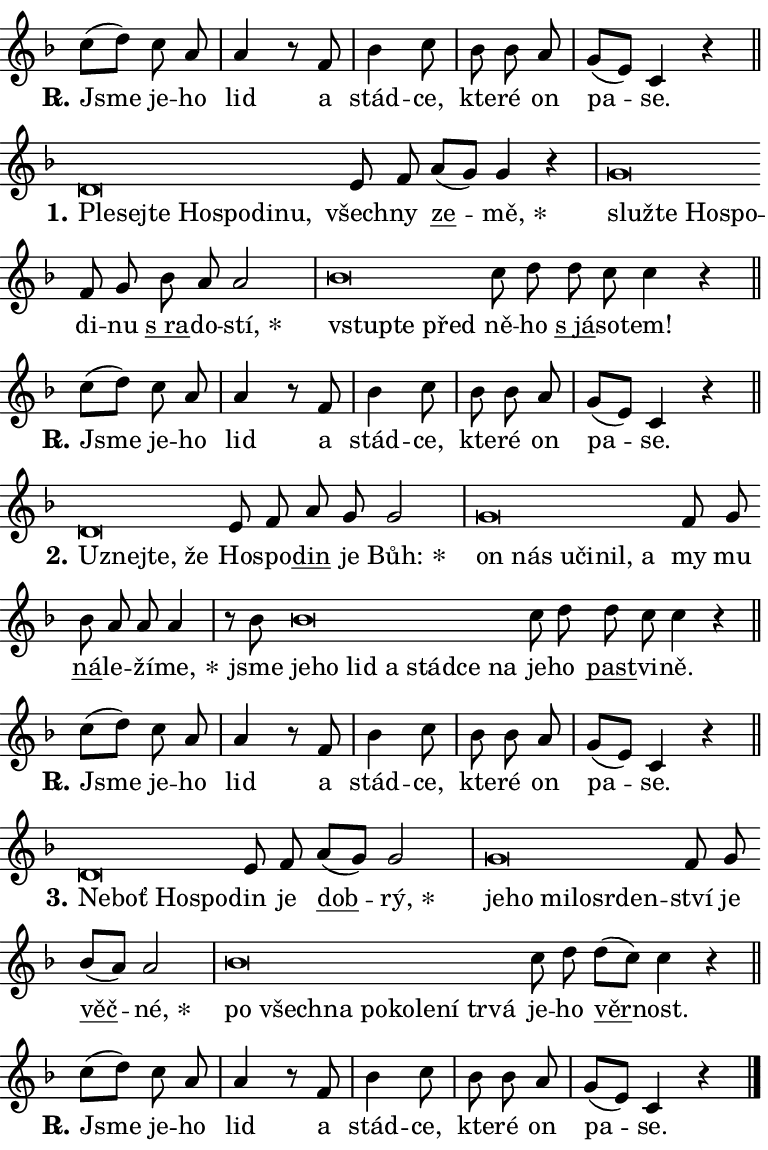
\version "2.24.0"
\header { tagline = "" }
\paper {
  indent = 0\cm
  top-margin = 0\cm
  right-margin = 0.13\cm % to fit lyric hyphens
  bottom-margin = 0\cm
  left-margin = 0\cm
  paper-width = 13\cm
  page-breaking = #ly:one-page-breaking
  system-system-spacing.basic-distance = #11
  score-system-spacing.basic-distance = #11
  ragged-last = ##f
}


%% Author: Thomas Morley
%% https://lists.gnu.org/archive/html/lilypond-user/2020-05/msg00002.html
#(define (line-position grob)
"Returns position of @var[grob} in current system:
   @code{'start}, if at first time-step
   @code{'end}, if at last time-step
   @code{'middle} otherwise
"
  (let* ((col (ly:item-get-column grob))
         (ln (ly:grob-object col 'left-neighbor))
         (rn (ly:grob-object col 'right-neighbor))
         (col-to-check-left (if (ly:grob? ln) ln col))
         (col-to-check-right (if (ly:grob? rn) rn col))
         (break-dir-left
           (and
             (ly:grob-property col-to-check-left 'non-musical #f)
             (ly:item-break-dir col-to-check-left)))
         (break-dir-right
           (and
             (ly:grob-property col-to-check-right 'non-musical #f)
             (ly:item-break-dir col-to-check-right))))
        (cond ((eqv? 1 break-dir-left) 'start)
              ((eqv? -1 break-dir-right) 'end)
              (else 'middle))))

#(define (tranparent-at-line-position vctor)
  (lambda (grob)
  "Relying on @code{line-position} select the relevant enry from @var{vctor}.
Used to determine transparency,"
    (case (line-position grob)
      ((end) (not (vector-ref vctor 0)))
      ((middle) (not (vector-ref vctor 1)))
      ((start) (not (vector-ref vctor 2))))))

noteHeadBreakVisibility =
#(define-music-function (break-visibility)(vector?)
"Makes @code{NoteHead}s transparent relying on @var{break-visibility}"
#{
  \override NoteHead.transparent =
    #(tranparent-at-line-position break-visibility)
#})

#(define delete-ledgers-for-transparent-note-heads
  (lambda (grob)
    "Reads whether a @code{NoteHead} is transparent.
If so this @code{NoteHead} is removed from @code{'note-heads} from
@var{grob}, which is supposed to be @code{LedgerLineSpanner}.
As a result ledgers are not printed for this @code{NoteHead}"
    (let* ((nhds-array (ly:grob-object grob 'note-heads))
           (nhds-list
             (if (ly:grob-array? nhds-array)
                 (ly:grob-array->list nhds-array)
                 '()))
           ;; Relies on the transparent-property being done before
           ;; Staff.LedgerLineSpanner.after-line-breaking is executed.
           ;; This is fragile ...
           (to-keep
             (remove
               (lambda (nhd)
                 (ly:grob-property nhd 'transparent #f))
               nhds-list)))
      ;; TODO find a better method to iterate over grob-arrays, similiar
      ;; to filter/remove etc for lists
      ;; For now rebuilt from scratch
      (set! (ly:grob-object grob 'note-heads)  '())
      (for-each
        (lambda (nhd)
          (ly:pointer-group-interface::add-grob grob 'note-heads nhd))
        to-keep))))

squashNotes = {
  \override NoteHead.X-extent = #'(-0.2 . 0.2)
  \override NoteHead.Y-extent = #'(-0.75 . 0)
  \override NoteHead.stencil =
    #(lambda (grob)
       (let ((pos (ly:grob-property grob 'staff-position)))
         (begin
           (if (< pos -7) (display "ERROR: Lower brevis then expected\n") (display ""))
           (if (<= pos -6) ly:text-interface::print ly:note-head::print))))
}
unSquashNotes = {
  \revert NoteHead.X-extent
  \revert NoteHead.Y-extent
  \revert NoteHead.stencil
}

hideNotes = \noteHeadBreakVisibility #begin-of-line-visible
unHideNotes = \noteHeadBreakVisibility #all-visible

% work-around for resetting accidentals
% https://lilypond.org/doc/v2.23/Documentation/notation/displaying-rhythms#unmetered-music
cadenzaMeasure = {
  \cadenzaOff
  \partial 1024 s1024
  \cadenzaOn
}

#(define-markup-command (accent layout props text) (markup?)
  "Underline accented syllable"
  (interpret-markup layout props
    #{\markup \override #'(offset . 4.3) \underline { #text }#}))

responsum = \markup \concat {
  "R" \hspace #-1.05 \path #0.1 #'((moveto 0 0.07) (lineto 0.9 0.8)) \hspace #0.05 "."
}

spaceSize = #0.6828661417322834 % exact space size for TeX Gyre Schola

\layout {
  \context {
    \Staff
    \remove "Time_signature_engraver"
    \override LedgerLineSpanner.after-line-breaking = #delete-ledgers-for-transparent-note-heads
  }
  \context {
    \Lyrics {
      \override LyricSpace.minimum-distance = \spaceSize
      \override LyricText.font-name = #"TeX Gyre Schola"
      \override LyricText.font-size = 1
      \override StanzaNumber.font-name = #"TeX Gyre Schola Bold"
      \override StanzaNumber.font-size = 1
    }
  }
  \context {
    \Score 
    \override NoteHead.text =
      #(lambda (grob) 
        (let ((pos (ly:grob-property grob 'staff-position)))
          #{\markup {
            \combine
              \halign #-0.55 \raise #(if (= pos -6) 0 0.5) \override #'(thickness . 2) \draw-line #'(3.2 . 0)
              \musicglyph "noteheads.sM1"
          }#}))
  }
}

% magnetic-lyrics.ily
%
%   written by
%     Jean Abou Samra <jean@abou-samra.fr>
%     Werner Lemberg <wl@gnu.org>
%
%   adapted by
%     Jiri Hon <jiri.hon@gmail.com>
%
% Version 2022-Apr-15

% https://www.mail-archive.com/lilypond-user@gnu.org/msg149350.html

#(define (Left_hyphen_pointer_engraver context)
   "Collect syllable-hyphen-syllable occurrences in lyrics and store
them in properties.  This engraver only looks to the left.  For
example, if the lyrics input is @code{foo -- bar}, it does the
following.

@itemize @bullet
@item
Set the @code{text} property of the @code{LyricHyphen} grob between
@q{foo} and @q{bar} to @code{foo}.

@item
Set the @code{left-hyphen} property of the @code{LyricText} grob with
text @q{foo} to the @code{LyricHyphen} grob between @q{foo} and
@q{bar}.
@end itemize

Use this auxiliary engraver in combination with the
@code{lyric-@/text::@/apply-@/magnetic-@/offset!} hook."
   (let ((hyphen #f)
         (text #f))
     (make-engraver
      (acknowledgers
       ((lyric-syllable-interface engraver grob source-engraver)
        (set! text grob)))
      (end-acknowledgers
       ((lyric-hyphen-interface engraver grob source-engraver)
        ;(when (not (grob::has-interface grob 'lyric-space-interface))
          (set! hyphen grob)));)
      ((stop-translation-timestep engraver)
       (when (and text hyphen)
         (ly:grob-set-object! text 'left-hyphen hyphen))
       (set! text #f)
       (set! hyphen #f)))))

#(define (lyric-text::apply-magnetic-offset! grob)
   "If the space between two syllables is less than the value in
property @code{LyricText@/.details@/.squash-threshold}, move the right
syllable to the left so that it gets concatenated with the left
syllable.

Use this function as a hook for
@code{LyricText@/.after-@/line-@/breaking} if the
@code{Left_@/hyphen_@/pointer_@/engraver} is active."
   (let ((hyphen (ly:grob-object grob 'left-hyphen #f)))
     (when hyphen
       (let ((left-text (ly:spanner-bound hyphen LEFT)))
         (when (grob::has-interface left-text 'lyric-syllable-interface)
           (let* ((common (ly:grob-common-refpoint grob left-text X))
                  (this-x-ext (ly:grob-extent grob common X))
                  (left-x-ext
                   (begin
                     ;; Trigger magnetism for left-text.
                     (ly:grob-property left-text 'after-line-breaking)
                     (ly:grob-extent left-text common X)))
                  ;; `delta` is the gap width between two syllables.
                  (delta (- (interval-start this-x-ext)
                            (interval-end left-x-ext)))
                  (details (ly:grob-property grob 'details))
                  (threshold (assoc-get 'squash-threshold details 0.2)))
             (when (< delta threshold)
               (let* (;; We have to manipulate the input text so that
                      ;; ligatures crossing syllable boundaries are not
                      ;; disabled.  For languages based on the Latin
                      ;; script this is essentially a beautification.
                      ;; However, for non-Western scripts it can be a
                      ;; necessity.
                      (lt (ly:grob-property left-text 'text))
                      (rt (ly:grob-property grob 'text))
                      (is-space (grob::has-interface hyphen 'lyric-space-interface))
                      (space (if is-space " " ""))
                      (extra-delta (if is-space spaceSize 0))
                      ;; Append new syllable.
                      (ltrt-space (if (and (string? lt) (string? rt))
                                (string-append lt space rt)
                                (make-concat-markup (list lt space rt))))
                      ;; Right-align `ltrt` to the right side.
                      (ltrt-space-markup (grob-interpret-markup
                               grob
                               (make-translate-markup
                                (cons (interval-length this-x-ext) 0)
                                (make-right-align-markup ltrt-space)))))
                 (begin
                   ;; Don't print `left-text`.
                   (ly:grob-set-property! left-text 'stencil #f)
                   ;; Set text and stencil (which holds all collected
                   ;; syllables so far) and shift it to the left.
                   (ly:grob-set-property! grob 'text ltrt-space)
                   (ly:grob-set-property! grob 'stencil ltrt-space-markup)
                   (ly:grob-translate-axis! grob (- (- delta extra-delta)) X))))))))))


#(define (lyric-hyphen::displace-bounds-first grob)
   ;; Make very sure this callback isn't triggered too early.
   (let ((left (ly:spanner-bound grob LEFT))
         (right (ly:spanner-bound grob RIGHT)))
     (ly:grob-property left 'after-line-breaking)
     (ly:grob-property right 'after-line-breaking)
     (ly:lyric-hyphen::print grob)))

squashThreshold = #0.4

\layout {
  \context {
    \Lyrics
    \consists #Left_hyphen_pointer_engraver
    \override LyricText.after-line-breaking =
      #lyric-text::apply-magnetic-offset!
    \override LyricHyphen.stencil = #lyric-hyphen::displace-bounds-first
    \override LyricText.details.squash-threshold = \squashThreshold
    \override LyricHyphen.minimum-distance = 0
    \override LyricHyphen.minimum-length = \squashThreshold
  }
}

squashText = \override LyricText.details.squash-threshold = 9999
unSquashText = \override LyricText.details.squash-threshold = \squashThreshold

leftText = \override LyricText.self-alignment-X = #LEFT
unLeftText = \revert LyricText.self-alignment-X

starOffset = #(lambda (grob) 
                (let ((x_offset (ly:self-alignment-interface::aligned-on-x-parent grob)))
                  (if (= x_offset 0) 0 (+ x_offset 1.2))))

star = #(define-music-function (syllable)(string?)
"Append star separator at the end of a syllable"
#{
  \once \override LyricText.X-offset = #starOffset
  \lyricmode { \markup {
    #syllable
    \override #'((font-name . "TeX Gyre Schola Bold")) \hspace #0.2 \lower #0.65 \larger "*"
  } }
#})

starAccent = #(define-music-function (syllable)(string?)
"Append star separator at the end of a syllable and make accent"
#{
  \once \override LyricText.X-offset = #starOffset
  \lyricmode { \markup {
    \accent #syllable
    \override #'((font-name . "TeX Gyre Schola Bold")) \hspace #0.2 \lower #0.65 \larger "*"
  } }
#})

breath = #(define-music-function (syllable)(string?)
"Append breathing indicator at the end of a syllable"
#{
  \lyricmode { \markup { #syllable "+" } }
#})

optionalBreath = #(define-music-function (syllable)(string?)
"Append optional breathing indicator at the end of a syllable"
#{
  \lyricmode { \markup { #syllable "(+)" } }
#})


\score {
    <<
        \new Voice = "melody" { \cadenzaOn \key f \major \relative { c''8[( d)] c a \cadenzaMeasure \bar "|" a4 r8 f \cadenzaMeasure \bar "|" bes4 c8 \cadenzaMeasure \bar "|" bes bes a \cadenzaMeasure \bar "|" g[( e)] c4 r \cadenzaMeasure \bar "||" \break } }
        \new Lyrics \lyricsto "melody" { \lyricmode { \set stanza = \responsum
Jsme je -- ho lid a stád -- ce, kte -- ré on pa -- se. } }
    >>
    \layout {}
}

\score {
    <<
        \new Voice = "melody" { \cadenzaOn \key f \major \relative { \squashNotes d'\breve*1/16 \hideNotes \breve*1/16 \bar "" \breve*1/16 \bar "" \breve*1/16 \bar "" \breve*1/16 \bar "" \breve*1/16 \breve*1/16 \bar "" \unHideNotes \unSquashNotes e8 f \bar "" a[( g)] g4 r \cadenzaMeasure \bar "|" \squashNotes g\breve*1/16 \hideNotes \breve*1/16 \bar "" \breve*1/16 \breve*1/16 \bar "" \unHideNotes \unSquashNotes f8 g \bar "" bes a a2 \cadenzaMeasure \bar "|" \squashNotes bes\breve*1/16 \hideNotes \breve*1/16 \breve*1/16 \bar "" \unHideNotes \unSquashNotes c8 d \bar "" d c c4 r \cadenzaMeasure \bar "||" \break } }
        \new Lyrics \lyricsto "melody" { \lyricmode { \set stanza = "1."
\leftText Ple -- \squashText sej -- te Ho -- spo -- di -- nu, \unLeftText \unSquashText všech -- ny \markup \accent ze -- \star mě, \leftText služ -- \squashText te Ho -- spo -- \unLeftText \unSquashText di -- nu \markup \accent "s ra" -- do -- \star stí, \leftText vstup -- \squashText te před \unLeftText \unSquashText ně -- ho \markup \accent "s já" -- so -- tem! } }
    >>
    \layout {}
}

\score {
    <<
        \new Voice = "melody" { \cadenzaOn \key f \major \relative { c''8[( d)] c a \cadenzaMeasure \bar "|" a4 r8 f \cadenzaMeasure \bar "|" bes4 c8 \cadenzaMeasure \bar "|" bes bes a \cadenzaMeasure \bar "|" g[( e)] c4 r \cadenzaMeasure \bar "||" \break } }
        \new Lyrics \lyricsto "melody" { \lyricmode { \set stanza = \responsum
Jsme je -- ho lid a stád -- ce, kte -- ré on pa -- se. } }
    >>
    \layout {}
}

\score {
    <<
        \new Voice = "melody" { \cadenzaOn \key f \major \relative { \squashNotes d'\breve*1/16 \hideNotes \breve*1/16 \bar "" \breve*1/16 \breve*1/16 \bar "" \unHideNotes \unSquashNotes e8 f \bar "" a g g2 \cadenzaMeasure \bar "|" \squashNotes g\breve*1/16 \hideNotes \breve*1/16 \bar "" \breve*1/16 \bar "" \breve*1/16 \bar "" \breve*1/16 \breve*1/16 \bar "" \unHideNotes \unSquashNotes f8 g \bar "" bes a a a4 \cadenzaMeasure \bar "|" r8 bes8 \squashNotes bes\breve*1/16 \hideNotes \breve*1/16 \bar "" \breve*1/16 \bar "" \breve*1/16 \bar "" \breve*1/16 \bar "" \breve*1/16 \breve*1/16 \bar "" \unHideNotes \unSquashNotes c8 d \bar "" d c c4 r \cadenzaMeasure \bar "||" \break } }
        \new Lyrics \lyricsto "melody" { \lyricmode { \set stanza = "2."
\leftText U -- \squashText znej -- te, že \unLeftText \unSquashText Ho -- spo -- \markup \accent din je \star Bůh: \leftText on \squashText nás u -- či -- nil, a \unLeftText \unSquashText my mu \markup \accent ná -- le -- ží -- \star me, jsme \leftText je -- \squashText ho lid a stád -- ce na \unLeftText \unSquashText je -- ho \markup \accent past -- vi -- ně. } }
    >>
    \layout {}
}

\score {
    <<
        \new Voice = "melody" { \cadenzaOn \key f \major \relative { c''8[( d)] c a \cadenzaMeasure \bar "|" a4 r8 f \cadenzaMeasure \bar "|" bes4 c8 \cadenzaMeasure \bar "|" bes bes a \cadenzaMeasure \bar "|" g[( e)] c4 r \cadenzaMeasure \bar "||" \break } }
        \new Lyrics \lyricsto "melody" { \lyricmode { \set stanza = \responsum
Jsme je -- ho lid a stád -- ce, kte -- ré on pa -- se. } }
    >>
    \layout {}
}

\score {
    <<
        \new Voice = "melody" { \cadenzaOn \key f \major \relative { \squashNotes d'\breve*1/16 \hideNotes \breve*1/16 \bar "" \breve*1/16 \breve*1/16 \bar "" \unHideNotes \unSquashNotes e8 f \bar "" a[( g)] g2 \cadenzaMeasure \bar "|" \squashNotes g\breve*1/16 \hideNotes \breve*1/16 \bar "" \breve*1/16 \bar "" \breve*1/16 \bar "" \breve*1/16 \breve*1/16 \bar "" \unHideNotes \unSquashNotes f8 g \bar "" bes[( a)] a2 \cadenzaMeasure \bar "|" \squashNotes bes\breve*1/16 \hideNotes \breve*1/16 \bar "" \breve*1/16 \bar "" \breve*1/16 \bar "" \breve*1/16 \bar "" \breve*1/16 \bar "" \breve*1/16 \bar "" \breve*1/16 \breve*1/16 \bar "" \unHideNotes \unSquashNotes c8 d \bar "" d[( c)] c4 r \cadenzaMeasure \bar "||" \break } }
        \new Lyrics \lyricsto "melody" { \lyricmode { \set stanza = "3."
\leftText Ne -- \squashText boť Ho -- spo -- \unLeftText \unSquashText din je \markup \accent dob -- \star rý, \leftText je -- \squashText ho mi -- lo -- sr -- den -- \unLeftText \unSquashText ství je \markup \accent věč -- \star né, \leftText po \squashText všech -- na po -- ko -- le -- ní tr -- vá \unLeftText \unSquashText je -- ho \markup \accent věr -- nost. } }
    >>
    \layout {}
}

\score {
    <<
        \new Voice = "melody" { \cadenzaOn \key f \major \relative { c''8[( d)] c a \cadenzaMeasure \bar "|" a4 r8 f \cadenzaMeasure \bar "|" bes4 c8 \cadenzaMeasure \bar "|" bes bes a \cadenzaMeasure \bar "|" g[( e)] c4 r \cadenzaMeasure \bar "||" \break } \bar "|." }
        \new Lyrics \lyricsto "melody" { \lyricmode { \set stanza = \responsum
Jsme je -- ho lid a stád -- ce, kte -- ré on pa -- se. } }
    >>
    \layout {}
}
